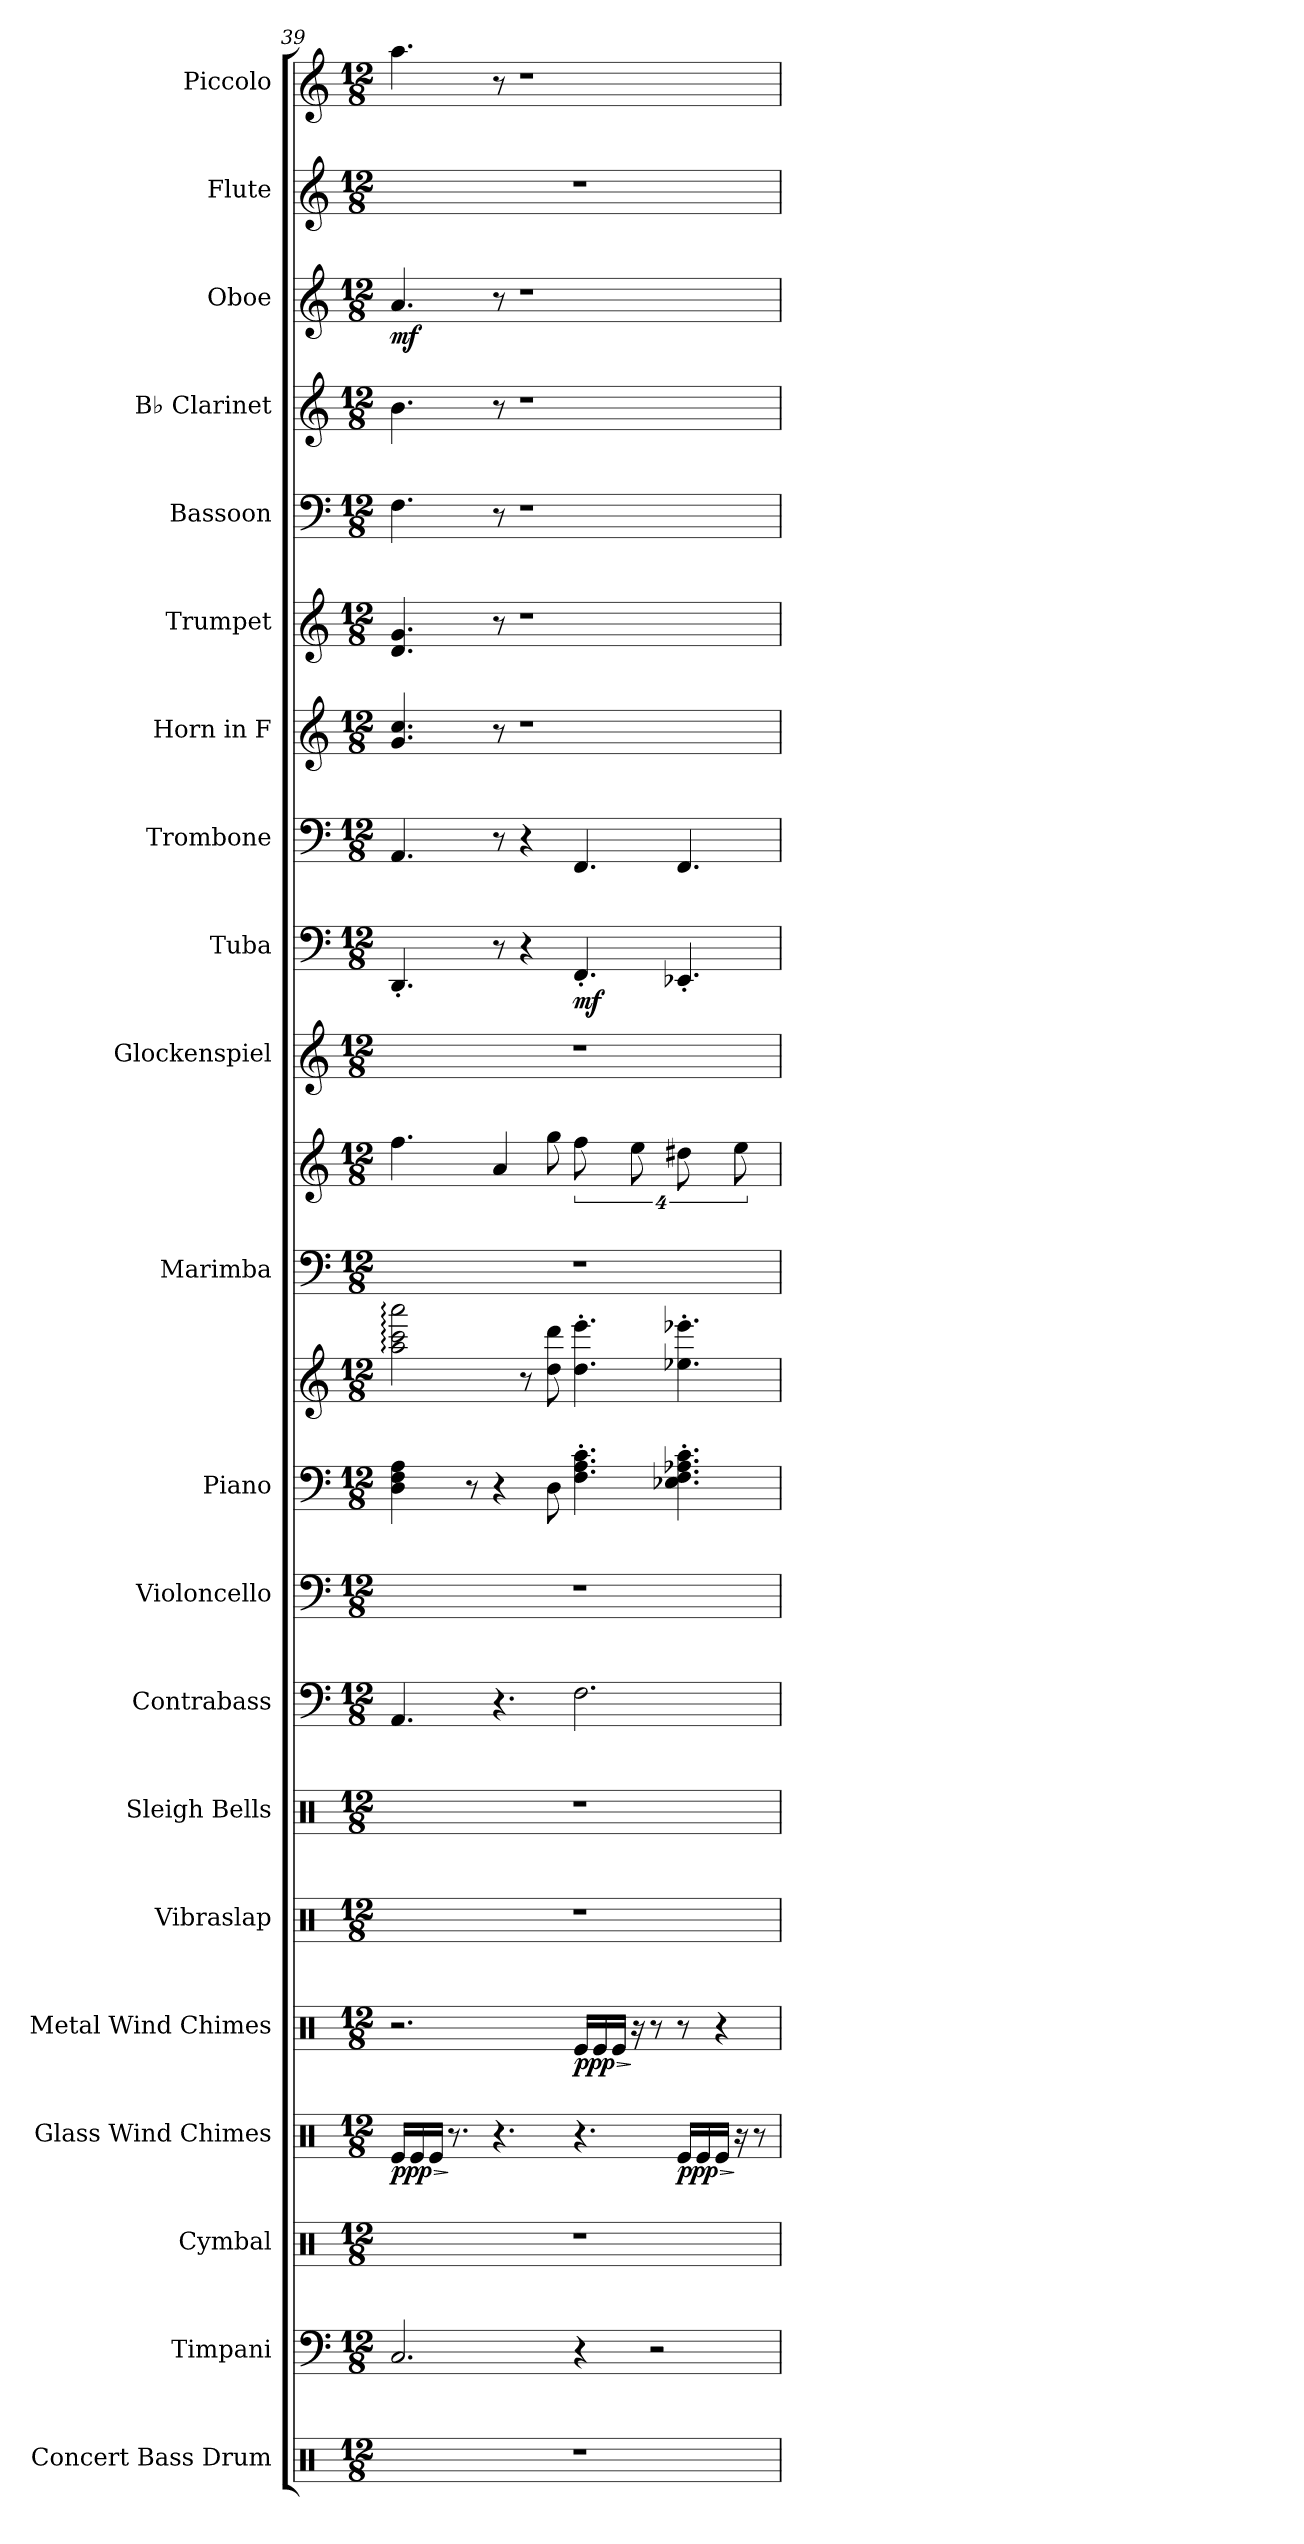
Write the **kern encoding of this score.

**kern	**kern	**kern	**kern	**dynam	**kern	**dynam	**kern	**kern	**kern	**kern	**kern	**kern	**kern	**kern	**kern	**kern	**dynam	**kern	**kern	**kern	**kern	**kern	**kern	**dynam	**kern	**kern
*part21	*part20	*part19	*part18	*part18	*part17	*part17	*part16	*part15	*part14	*part13	*part12	*part12	*part11	*part11	*part10	*part9	*part9	*part8	*part7	*part6	*part5	*part4	*part3	*part3	*part2	*part1
*staff23	*staff22	*staff21	*staff20	*staff20	*staff19	*staff19	*staff18	*staff17	*staff16	*staff15	*staff14	*staff13	*staff12	*staff11	*staff10	*staff9	*staff9	*staff8	*staff7	*staff6	*staff5	*staff4	*staff3	*staff3	*staff2	*staff1
*I"Concert Bass Drum	*I"Timpani	*I"Cymbal	*I"Glass Wind Chimes	*	*I"Metal Wind Chimes	*	*I"Vibraslap	*I"Sleigh Bells	*I"Contrabass	*I"Violoncello	*I"Piano	*	*I"Marimba	*	*I"Glockenspiel	*I"Tuba	*	*I"Trombone	*I"Horn in F	*I"Trumpet	*I"Bassoon	*I"B♭ Clarinet	*I"Oboe	*	*I"Flute	*I"Piccolo
*I'Con. BD	*I'Timp.	*I'Cym.	*I'Gl. Wn Ch.	*	*I'Met. Wn Ch.	*	*I'Vibslp.	*I'Sle. Be.	*I'Cb.	*I'Vc.	*I'Pno.	*	*I'Mrm.	*	*I'Glock.	*I'Tba.	*	*I'Tbn.	*	*I'Tpt.	*I'Bsn.	*I'B♭ Cl.	*I'Ob.	*	*I'Fl.	*I'Picc.
!!LO:PB:g=z
*clefX	*clefF4	*clefX	*clefX	*	*clefX	*	*clefX	*clefX	*clefF4	*clefF4	*clefF4	*clefG2	*clefF4	*clefG2	*clefG2	*clefF4	*	*clefF4	*clefG2	*clefG2	*clefF4	*clefG2	*clefG2	*	*clefG2	*clefG2
*	*	*	*	*	*	*	*	*	*ITrd7c12	*	*	*	*	*	*ITrd-14c-24	*	*	*	*ITrd4c7	*ITrd1c2	*	*ITrd1c2	*	*	*	*ITrd-7c-12
*k[]	*k[]	*k[]	*k[]	*	*k[]	*	*k[]	*k[]	*k[]	*k[]	*k[]	*k[]	*k[]	*k[]	*k[]	*k[]	*	*k[]	*k[b-]	*k[b-e-]	*k[]	*k[b-e-]	*k[]	*	*k[]	*k[]
*M12/8	*M12/8	*M12/8	*M12/8	*	*M12/8	*	*M12/8	*M12/8	*M12/8	*M12/8	*M12/8	*M12/8	*M12/8	*M12/8	*M12/8	*M12/8	*	*M12/8	*M12/8	*M12/8	*M12/8	*M12/8	*M12/8	*	*M12/8	*M12/8
=39	=39	=39	=39	=39	=39	=39	=39	=39	=39	=39	=39	=39	=39	=39	=39	=39	=39	=39	=39	=39	=39	=39	=39	=39	=39	=39
!	!	!	!	!LO:HP:b	!	!	!	!	!	!	!	!	!	!	!	!	!	!	!	!	!	!	!	!	!	!
!	!	!	!	!LO:DY:n=1:b	!	!	!	!	!	!	!	!	!	!	!	!	!	!	!	!	!	!	!	!LO:DY:b	!	!
1.r	2.C/	1.r	16Re/LL	> ppp	2.r	.	1.r	1.r	4.AAA/	1.r	4D\ 4F\ 4A\	2aa\: 2ccc\: 2aaa\:	1.r	4.ff\	1.r	4.DD'/	.	4.AA/	4.c/ 4.f/	4.c/ 4.f/	4.F\	4.a\	4.a/	mf	1.r	4.aaa\
.	.	.	16Re/	.	.	.	.	.	.	.	.	.	.	.	.	.	.	.	.	.	.	.	.	.	.	.
.	.	.	16Re/JJ	.	.	.	.	.	.	.	.	.	.	.	.	.	.	.	.	.	.	.	.	.	.	.
!	!	!	!	!LO:DY:n=2:b	!	!	!	!	!	!	!	!	!	!	!	!	!	!	!	!	!	!	!	!	!	!
!	!	!	!	!LO:DY:n=3:b	!	!	!	!	!	!	!	!	!	!	!	!	!	!	!	!	!	!	!	!	!	!
.	.	.	8.r	] p other-dynamics	.	.	.	.	.	.	.	.	.	.	.	.	.	.	.	.	.	.	.	.	.	.
.	.	.	.	.	.	.	.	.	.	.	8r	.	.	.	.	.	.	.	.	.	.	.	.	.	.	.
.	.	.	4.r	.	.	.	.	.	4.r	.	4r	.	.	4a/	.	8r	.	8r	8r	8r	8r	8r	8r	.	.	8r
.	.	.	.	.	.	.	.	.	.	.	.	8r	.	.	.	4r	.	4r	1r	1r	1r	1r	1r	.	.	1r
.	.	.	.	.	.	.	.	.	.	.	8D\	8dd\ 8ddd\	.	8gg\	.	.	.	.	.	.	.	.	.	.	.	.
!	!	!	!	!	!	!LO:HP:b	!	!	!	!	!	!	!	!	!	!	!	!	!	!	!	!	!	!	!	!
!	!	!	!	!	!	!LO:DY:n=1:b	!	!	!	!	!	!	!	!	!	!	!LO:DY:b	!	!	!	!	!	!	!	!	!
.	4r	.	4.r	.	16Re/LL	> ppp	.	.	2.FF\	.	4.F\' 4.A\' 4.c\'	4.dd\' 4.eee\'	.	16%3ff\	.	4.FF'/	mf	4.FF/	.	.	.	.	.	.	.	.
.	.	.	.	.	16Re/	.	.	.	.	.	.	.	.	.	.	.	.	.	.	.	.	.	.	.	.	.
.	.	.	.	.	16Re/JJ	.	.	.	.	.	.	.	.	.	.	.	.	.	.	.	.	.	.	.	.	.
!	!	!	!	!	!	!LO:DY:n=2:b	!	!	!	!	!	!	!	!	!	!	!	!	!	!	!	!	!	!	!	!
!	!	!	!	!	!	!LO:DY:n=3:b	!	!	!	!	!	!	!	!	!	!	!	!	!	!	!	!	!	!	!	!
.	.	.	.	.	16r	] p other-dynamics	.	.	.	.	.	.	.	16%3ee\	.	.	.	.	.	.	.	.	.	.	.	.
.	2r	.	.	.	8r	.	.	.	.	.	.	.	.	.	.	.	.	.	.	.	.	.	.	.	.	.
!	!	!	!	!LO:HP:b	!	!	!	!	!	!	!	!	!	!	!	!	!	!	!	!	!	!	!	!	!	!
!	!	!	!	!LO:DY:n=4:b	!	!	!	!	!	!	!	!	!	!	!	!	!	!	!	!	!	!	!	!	!	!
.	.	.	16Re/LL	> ppp	8r	.	.	.	.	.	4.E-X\' 4.F\' 4.A-X\' 4.c\'	4.ee-X\' 4.eee-X\'	.	16%3dd#X\	.	4.EE-X'/	.	4.FF/	.	.	.	.	.	.	.	.
.	.	.	16Re/	.	.	.	.	.	.	.	.	.	.	.	.	.	.	.	.	.	.	.	.	.	.	.
.	.	.	16Re/JJ	.	4r	.	.	.	.	.	.	.	.	.	.	.	.	.	.	.	.	.	.	.	.	.
!	!	!	!	!LO:DY:n=5:b	!	!	!	!	!	!	!	!	!	!	!	!	!	!	!	!	!	!	!	!	!	!
!	!	!	!	!LO:DY:n=6:b	!	!	!	!	!	!	!	!	!	!	!	!	!	!	!	!	!	!	!	!	!	!
.	.	.	16r	] p other-dynamics	.	.	.	.	.	.	.	.	.	16%3ee\	.	.	.	.	.	.	.	.	.	.	.	.
.	.	.	8r	.	.	.	.	.	.	.	.	.	.	.	.	.	.	.	.	.	.	.	.	.	.	.
=	=	=	=	=	=	=	=	=	=	=	=	=	=	=	=	=	=	=	=	=	=	=	=	=	=	=
*-	*-	*-	*-	*-	*-	*-	*-	*-	*-	*-	*-	*-	*-	*-	*-	*-	*-	*-	*-	*-	*-	*-	*-	*-	*-	*-
